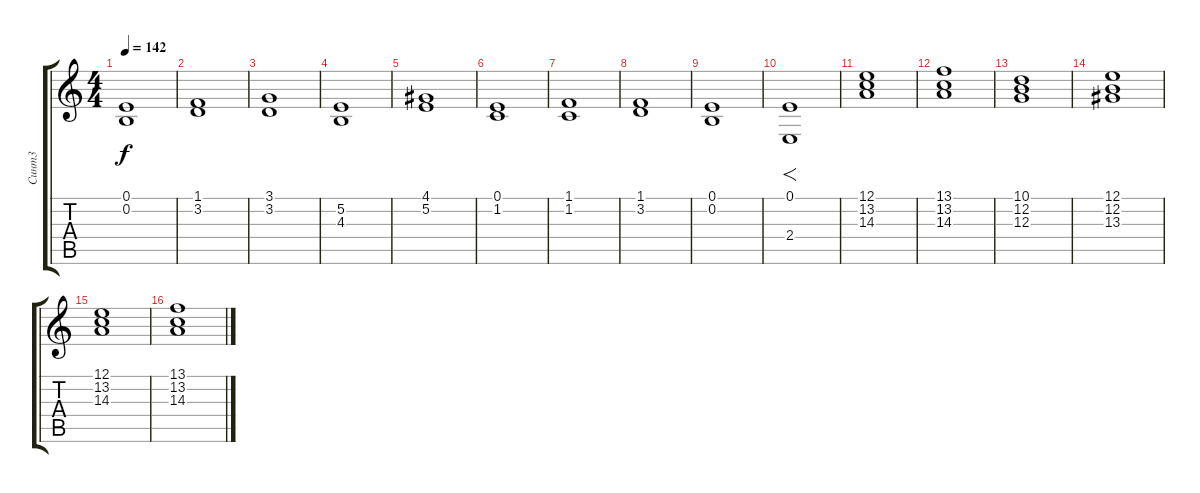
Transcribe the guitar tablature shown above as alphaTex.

\track ("Синт3" "Синт3") {instrument synthstrings1}
\staff {score tabs}
\tuning (E4 B3 G3 D3 A2 E2) {hide}
\ts (4 4)
\tempo 142
\clef g2
\ks c
(0.1 0.2).1{dy f} |
(1.1 3.2).1 |
(3.1 3.2).1 |
(5.2 4.3).1 |
(4.1 5.2).1 |
(0.1 1.2).1 |
(1.1 1.2).1 |
(1.1 3.2).1 |
(0.1 0.2).1 |
(0.1 2.4).1{f} |
(12.1 13.2 14.3).1 |
(13.1 13.2 14.3).1 |
(10.1 12.2 12.3).1 |
(12.1 12.2 13.3).1 |
(12.1 13.2 14.3).1 |
(13.1 13.2 14.3).1
